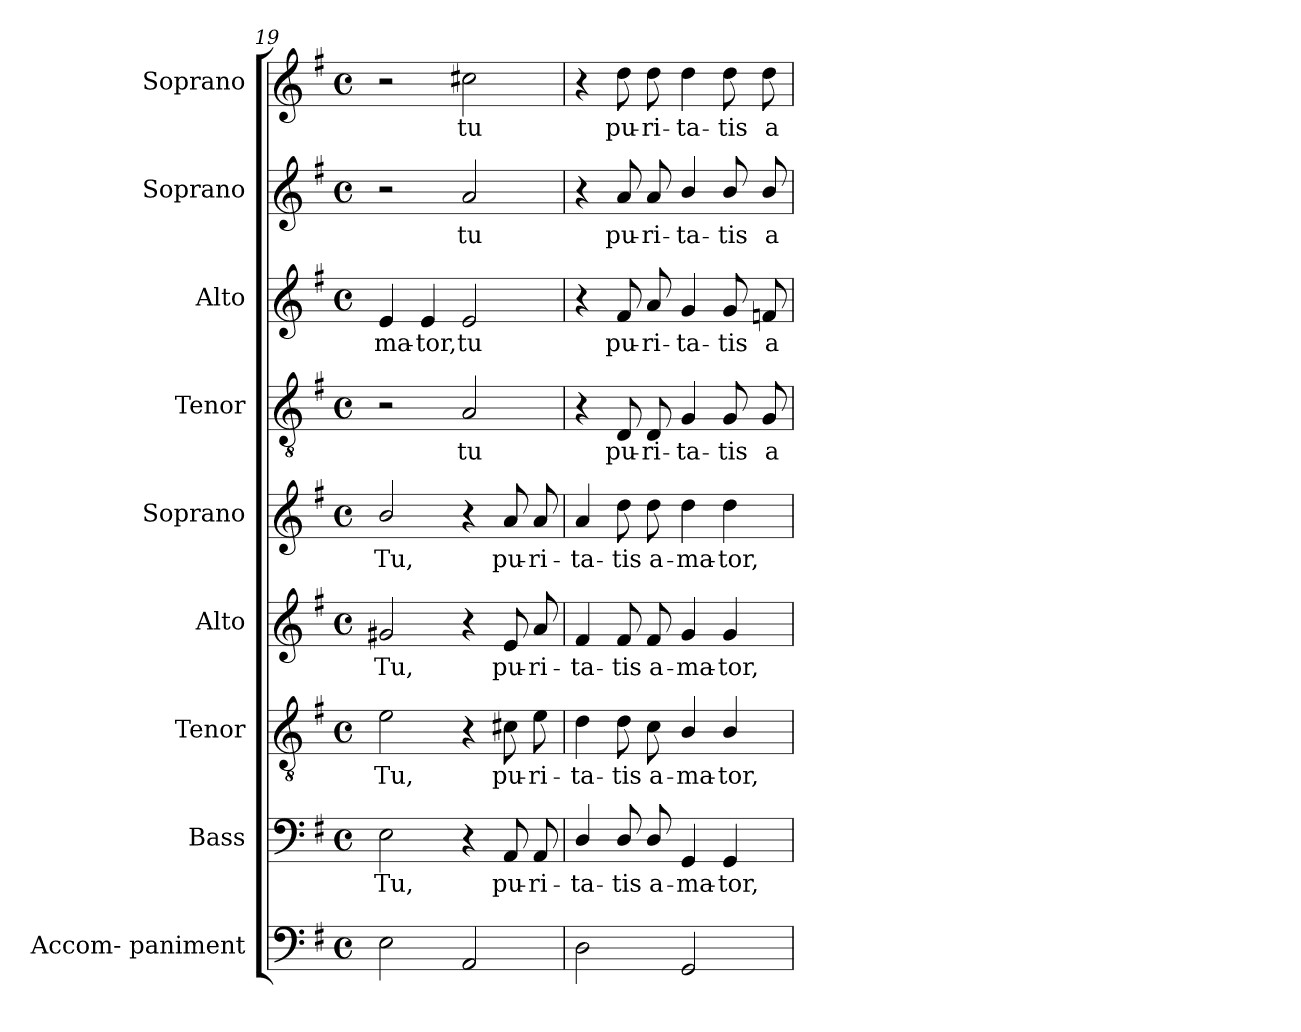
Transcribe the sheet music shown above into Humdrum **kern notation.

**kern	**kern	**text	**kern	**text	**kern	**text	**kern	**text	**kern	**text	**kern	**text	**kern	**text	**kern	**text
*part9	*part8	*part8	*part7	*part7	*part6	*part6	*part5	*part5	*part4	*part4	*part3	*part3	*part2	*part2	*part1	*part1
*staff9	*staff8	*staff8	*staff7	*staff7	*staff6	*staff6	*staff5	*staff5	*staff4	*staff4	*staff3	*staff3	*staff2	*staff2	*staff1	*staff1
*I"Accom- paniment	*I"Bass	*	*I"Tenor	*	*I"Alto	*	*I"Soprano	*	*I"Tenor	*	*I"Alto	*	*I"Soprano	*	*I"Soprano	*
*I'Acc.	*I'B.	*	*I'T.	*	*I'A.	*	*I'S.	*	*I'T.	*	*I'A.	*	*I'S.	*	*I'S.	*
!!LO:LB:g=z
*clefF4	*clefF4	*	*clefGv2	*	*clefG2	*	*clefG2	*	*clefGv2	*	*clefG2	*	*clefG2	*	*clefG2	*
*	*	*	*ITrd7c12	*	*	*	*	*	*ITrd7c12	*	*	*	*	*	*	*
*k[f#]	*k[f#]	*	*k[f#]	*	*k[f#]	*	*k[f#]	*	*k[f#]	*	*k[f#]	*	*k[f#]	*	*k[f#]	*
*G:	*G:	*	*G:	*	*G:	*	*G:	*	*G:	*	*G:	*	*G:	*	*G:	*
*M4/4	*M4/4	*	*M4/4	*	*M4/4	*	*M4/4	*	*M4/4	*	*M4/4	*	*M4/4	*	*M4/4	*
*met(c)	*met(c)	*	*met(c)	*	*met(c)	*	*met(c)	*	*met(c)	*	*met(c)	*	*met(c)	*	*met(c)	*
=19	=19	=19	=19	=19	=19	=19	=19	=19	=19	=19	=19	=19	=19	=19	=19	=19
!	!	!LO:LY:b:color=#000000	!	!	!	!	!	!	!	!	!	!	!	!	!	!
!	!	!	!	!LO:LY:b:color=#000000	!	!	!	!	!	!	!	!	!	!	!	!
!	!	!	!	!	!	!LO:LY:b:color=#000000	!	!	!	!	!	!	!	!	!	!
!	!	!	!	!	!	!	!	!LO:LY:b:color=#000000	!	!	!	!	!	!	!	!
!	!	!	!	!	!	!	!	!	!	!	!	!LO:LY:b:color=#000000	!	!	!	!
2Ei\	2Ei\	Tu,	2Ei\	Tu,	2g#Xi/	Tu,	2bi/	Tu,	2r	.	4ei/	-ma-	2r	.	2r	.
!	!	!	!	!	!	!	!	!	!	!	!	!LO:LY:b:color=#000000	!	!	!	!
.	.	.	.	.	.	.	.	.	.	.	4ei/	-tor,	.	.	.	.
!	!	!	!	!	!	!	!	!	!	!LO:LY:b:color=#000000	!	!	!	!	!	!
!	!	!	!	!	!	!	!	!	!	!	!	!LO:LY:b:color=#000000	!	!	!	!
!	!	!	!	!	!	!	!	!	!	!	!	!	!	!LO:LY:b:color=#000000	!	!
!	!	!	!	!	!	!	!	!	!	!	!	!	!	!	!	!LO:LY:b:color=#000000
2AAi/	4r	.	4r	.	4r	.	4r	.	2AAi/	tu	2ei/	tu	2ai/	tu	2cc#Xi\	tu
!	!	!LO:LY:b:color=#000000	!	!	!	!	!	!	!	!	!	!	!	!	!	!
!	!	!	!	!LO:LY:b:color=#000000	!	!	!	!	!	!	!	!	!	!	!	!
!	!	!	!	!	!	!LO:LY:b:color=#000000	!	!	!	!	!	!	!	!	!	!
!	!	!	!	!	!	!	!	!LO:LY:b:color=#000000	!	!	!	!	!	!	!	!
.	8AAi/	pu-	8C#Xi\	pu-	8ei/	pu-	8ai/	pu-	.	.	.	.	.	.	.	.
!	!	!LO:LY:b:color=#000000	!	!	!	!	!	!	!	!	!	!	!	!	!	!
!	!	!	!	!LO:LY:b:color=#000000	!	!	!	!	!	!	!	!	!	!	!	!
!	!	!	!	!	!	!LO:LY:b:color=#000000	!	!	!	!	!	!	!	!	!	!
!	!	!	!	!	!	!	!	!LO:LY:b:color=#000000	!	!	!	!	!	!	!	!
.	8AAi/	-ri-	8Ei\	-ri-	8ai/	-ri-	8ai/	-ri-	.	.	.	.	.	.	.	.
=20	=20	=20	=20	=20	=20	=20	=20	=20	=20	=20	=20	=20	=20	=20	=20	=20
!	!	!LO:LY:b:color=#000000	!	!	!	!	!	!	!	!	!	!	!	!	!	!
!	!	!	!	!LO:LY:b:color=#000000	!	!	!	!	!	!	!	!	!	!	!	!
!	!	!	!	!	!	!LO:LY:b:color=#000000	!	!	!	!	!	!	!	!	!	!
!	!	!	!	!	!	!	!	!LO:LY:b:color=#000000	!	!	!	!	!	!	!	!
2Di\	4Di/	-ta-	4Di\	-ta-	4f#i/	-ta-	4ai/	-ta-	4r	.	4r	.	4r	.	4r	.
!	!	!LO:LY:b:color=#000000	!	!	!	!	!	!	!	!	!	!	!	!	!	!
!	!	!	!	!LO:LY:b:color=#000000	!	!	!	!	!	!	!	!	!	!	!	!
!	!	!	!	!	!	!LO:LY:b:color=#000000	!	!	!	!	!	!	!	!	!	!
!	!	!	!	!	!	!	!	!LO:LY:b:color=#000000	!	!	!	!	!	!	!	!
!	!	!	!	!	!	!	!	!	!	!LO:LY:b:color=#000000	!	!	!	!	!	!
!	!	!	!	!	!	!	!	!	!	!	!	!LO:LY:b:color=#000000	!	!	!	!
!	!	!	!	!	!	!	!	!	!	!	!	!	!	!LO:LY:b:color=#000000	!	!
!	!	!	!	!	!	!	!	!	!	!	!	!	!	!	!	!LO:LY:b:color=#000000
.	8Di/	-tis	8Di\	-tis	8f#i/	-tis	8ddi\	-tis	8DDi/	pu-	8f#i/	pu-	8ai/	pu-	8ddi\	pu-
!	!	!LO:LY:b:color=#000000	!	!	!	!	!	!	!	!	!	!	!	!	!	!
!	!	!	!	!LO:LY:b:color=#000000	!	!	!	!	!	!	!	!	!	!	!	!
!	!	!	!	!	!	!LO:LY:b:color=#000000	!	!	!	!	!	!	!	!	!	!
!	!	!	!	!	!	!	!	!LO:LY:b:color=#000000	!	!	!	!	!	!	!	!
!	!	!	!	!	!	!	!	!	!	!LO:LY:b:color=#000000	!	!	!	!	!	!
!	!	!	!	!	!	!	!	!	!	!	!	!LO:LY:b:color=#000000	!	!	!	!
!	!	!	!	!	!	!	!	!	!	!	!	!	!	!LO:LY:b:color=#000000	!	!
!	!	!	!	!	!	!	!	!	!	!	!	!	!	!	!	!LO:LY:b:color=#000000
.	8Di/	a-	8Ci\	a-	8f#i/	a-	8ddi\	a-	8DDi/	-ri-	8ai/	-ri-	8ai/	-ri-	8ddi\	-ri-
!	!	!LO:LY:b:color=#000000	!	!	!	!	!	!	!	!	!	!	!	!	!	!
!	!	!	!	!LO:LY:b:color=#000000	!	!	!	!	!	!	!	!	!	!	!	!
!	!	!	!	!	!	!LO:LY:b:color=#000000	!	!	!	!	!	!	!	!	!	!
!	!	!	!	!	!	!	!	!LO:LY:b:color=#000000	!	!	!	!	!	!	!	!
!	!	!	!	!	!	!	!	!	!	!LO:LY:b:color=#000000	!	!	!	!	!	!
!	!	!	!	!	!	!	!	!	!	!	!	!LO:LY:b:color=#000000	!	!	!	!
!	!	!	!	!	!	!	!	!	!	!	!	!	!	!LO:LY:b:color=#000000	!	!
!	!	!	!	!	!	!	!	!	!	!	!	!	!	!	!	!LO:LY:b:color=#000000
2GGi/	4GGi/	-ma-	4BBi/	-ma-	4gi/	-ma-	4ddi\	-ma-	4GGi/	-ta-	4gi/	-ta-	4bi/	-ta-	4ddi\	-ta-
!	!	!LO:LY:b:color=#000000	!	!	!	!	!	!	!	!	!	!	!	!	!	!
!	!	!	!	!LO:LY:b:color=#000000	!	!	!	!	!	!	!	!	!	!	!	!
!	!	!	!	!	!	!LO:LY:b:color=#000000	!	!	!	!	!	!	!	!	!	!
!	!	!	!	!	!	!	!	!LO:LY:b:color=#000000	!	!	!	!	!	!	!	!
!	!	!	!	!	!	!	!	!	!	!LO:LY:b:color=#000000	!	!	!	!	!	!
!	!	!	!	!	!	!	!	!	!	!	!	!LO:LY:b:color=#000000	!	!	!	!
!	!	!	!	!	!	!	!	!	!	!	!	!	!	!LO:LY:b:color=#000000	!	!
!	!	!	!	!	!	!	!	!	!	!	!	!	!	!	!	!LO:LY:b:color=#000000
.	4GGi/	-tor,	4BBi/	-tor,	4gi/	-tor,	4ddi\	-tor,	8GGi/	-tis	8gi/	-tis	8bi/	-tis	8ddi\	-tis
!	!	!	!	!	!	!	!	!	!	!LO:LY:b:color=#000000	!	!	!	!	!	!
!	!	!	!	!	!	!	!	!	!	!	!	!LO:LY:b:color=#000000	!	!	!	!
!	!	!	!	!	!	!	!	!	!	!	!	!	!	!LO:LY:b:color=#000000	!	!
!	!	!	!	!	!	!	!	!	!	!	!	!	!	!	!	!LO:LY:b:color=#000000
.	.	.	.	.	.	.	.	.	8GGi/	a-	8fni/	a-	8bi/	a-	8ddi\	a-
=	=	=	=	=	=	=	=	=	=	=	=	=	=	=	=	=
*-	*-	*-	*-	*-	*-	*-	*-	*-	*-	*-	*-	*-	*-	*-	*-	*-
